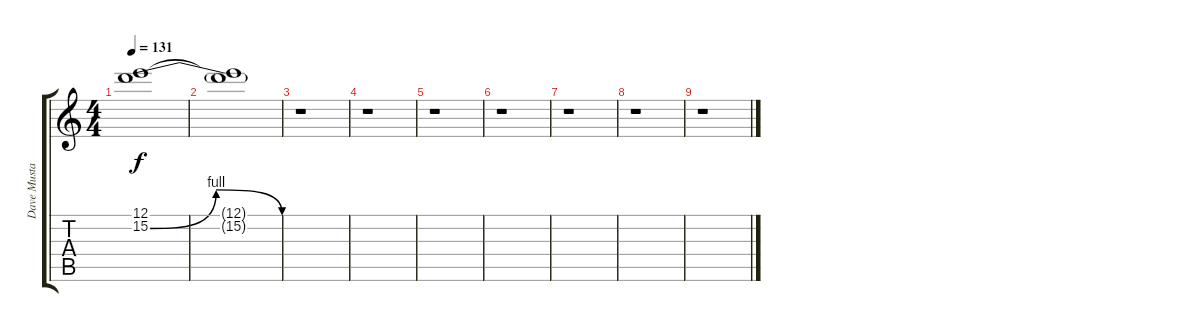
\track ("Dave Mustaine" "Dave Musta") {instrument distortionguitar}
\staff {score tabs}
\tuning (E4 B3 G3 D3 A2 E2) {hide}
\ts (4 4)
\tempo 131
\clef g2
\ks c
(12.1 15.2{be (bendrelease 0 0 8 4 16 4 60 0)}).1{dy f} |
(12.1{t} 15.2{t}).1 |
r.1 |
r.1 |
r.1 |
r.1 |
r.1 |
r.1 |
r.1
